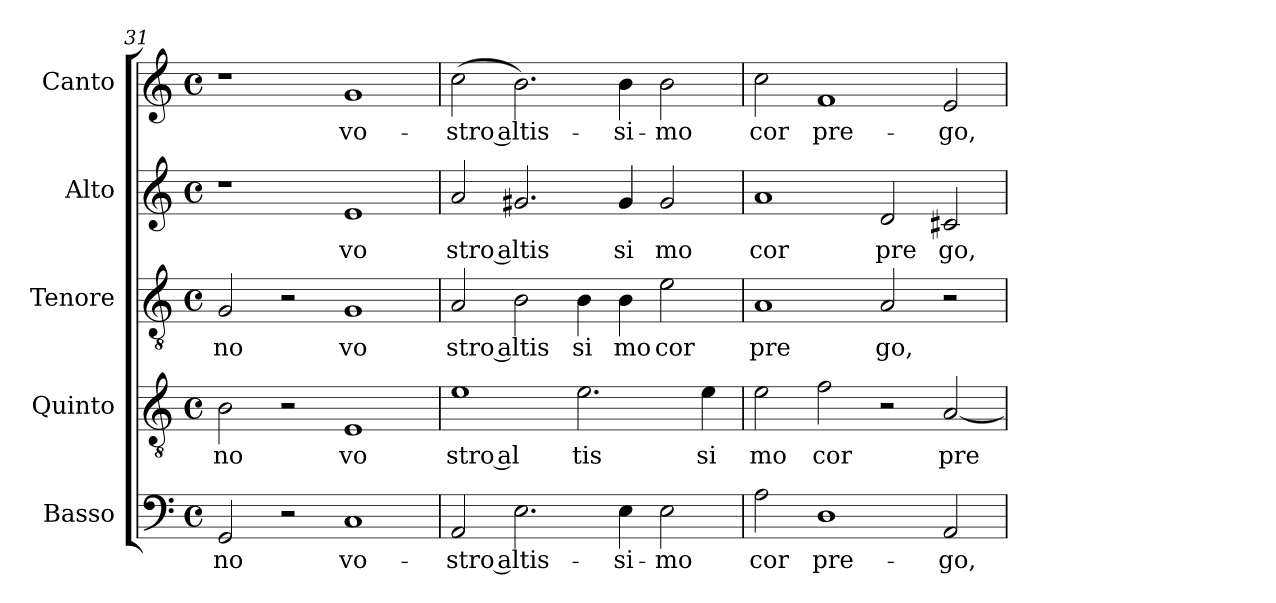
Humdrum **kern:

**kern	**text	**kern	**text	**kern	**text	**kern	**text	**kern	**text
*part5	*part5	*part4	*part4	*part3	*part3	*part2	*part2	*part1	*part1
*staff5	*staff5	*staff4	*staff4	*staff3	*staff3	*staff2	*staff2	*staff1	*staff1
*I"Basso	*	*I"Quinto	*	*I"Tenore	*	*I"Alto	*	*I"Canto	*
*clefF4	*	*clefGv2	*	*clefGv2	*	*clefG2	*	*clefG2	*
*M4/4	*	*M4/4	*	*M4/4	*	*M4/4	*	*M4/4	*
*met(c)	*	*met(c)	*	*met(c)	*	*met(c)	*	*met(c)	*
=31	=31	=31	=31	=31	=31	=31	=31	=31	=31
!	!LO:LY:b:cj	!	!LO:LY:b:cj	!	!LO:LY:b:cj	!	!	!	!
2GG/	-no	2B\	no	2G/	no	1r	.	1r	.
2r	.	2r	.	2r	.	.	.	.	.
!	!LO:LY:b:cj	!	!LO:LY:b:cj	!	!LO:LY:b:cj	!	!LO:LY:b:cj	!	!LO:LY:b:cj
1C	vo-	1E	vo	1G	vo	1e	vo	1g	vo-
=32	=32	=32	=32	=32	=32	=32	=32	=32	=32
!	!LO:LY:b:rj	!	!LO:LY:b:rj	!	!LO:LY:b:rj	!	!LO:LY:b:rj	!	!LO:LY:b:rj
2AA/	-stro altis-	1e	stro al	2A/	stro altis	2a/	stro altis	(<2cc\	-stro altis-
2.E\	.	.	.	2B\	.	2.g#X/	.	2.b\)	.
!	!	!	!LO:LY:b:cj	!	!LO:LY:b:cj	!	!	!	!
.	.	2.e\	tis	4B\	si	.	.	.	.
!	!LO:LY:b:cj	!	!	!	!LO:LY:b:cj	!	!LO:LY:b:cj	!	!LO:LY:b:cj
4E\	-si-	.	.	4B\	mo	4g#/	si	4b\	-si-
!	!LO:LY:b:cj	!	!	!	!LO:LY:b:cj	!	!LO:LY:b:cj	!	!LO:LY:b:cj
2E\	-mo	.	.	2e\	cor	2g#/	mo	2b\	-mo
!	!	!	!LO:LY:b:cj	!	!	!	!	!	!
.	.	4e\	si	.	.	.	.	.	.
=33	=33	=33	=33	=33	=33	=33	=33	=33	=33
!	!LO:LY:b:cj	!	!LO:LY:b:cj	!	!LO:LY:b:cj	!	!LO:LY:b:cj	!	!LO:LY:b:cj
2A\	cor	2e\	mo	1A	pre	1a	cor	2cc\	cor
!	!LO:LY:b:cj	!	!LO:LY:b:cj	!	!	!	!	!	!LO:LY:b:cj
1D	pre-	2f\	cor	.	.	.	.	1f	pre-
!	!	!	!	!	!LO:LY:b:cj	!	!LO:LY:b:cj	!	!
.	.	2r	.	2A/	go,	2d/	pre	.	.
!	!LO:LY:b:cj	!	!LO:LY:b	!	!	!	!LO:LY:b:cj	!	!LO:LY:b:cj
2AA/	-go,	[<2A/	pre	2r	.	2c#X/	go,	2e/	-go,
=	=	=	=	=	=	=	=	=	=
*-	*-	*-	*-	*-	*-	*-	*-	*-	*-
